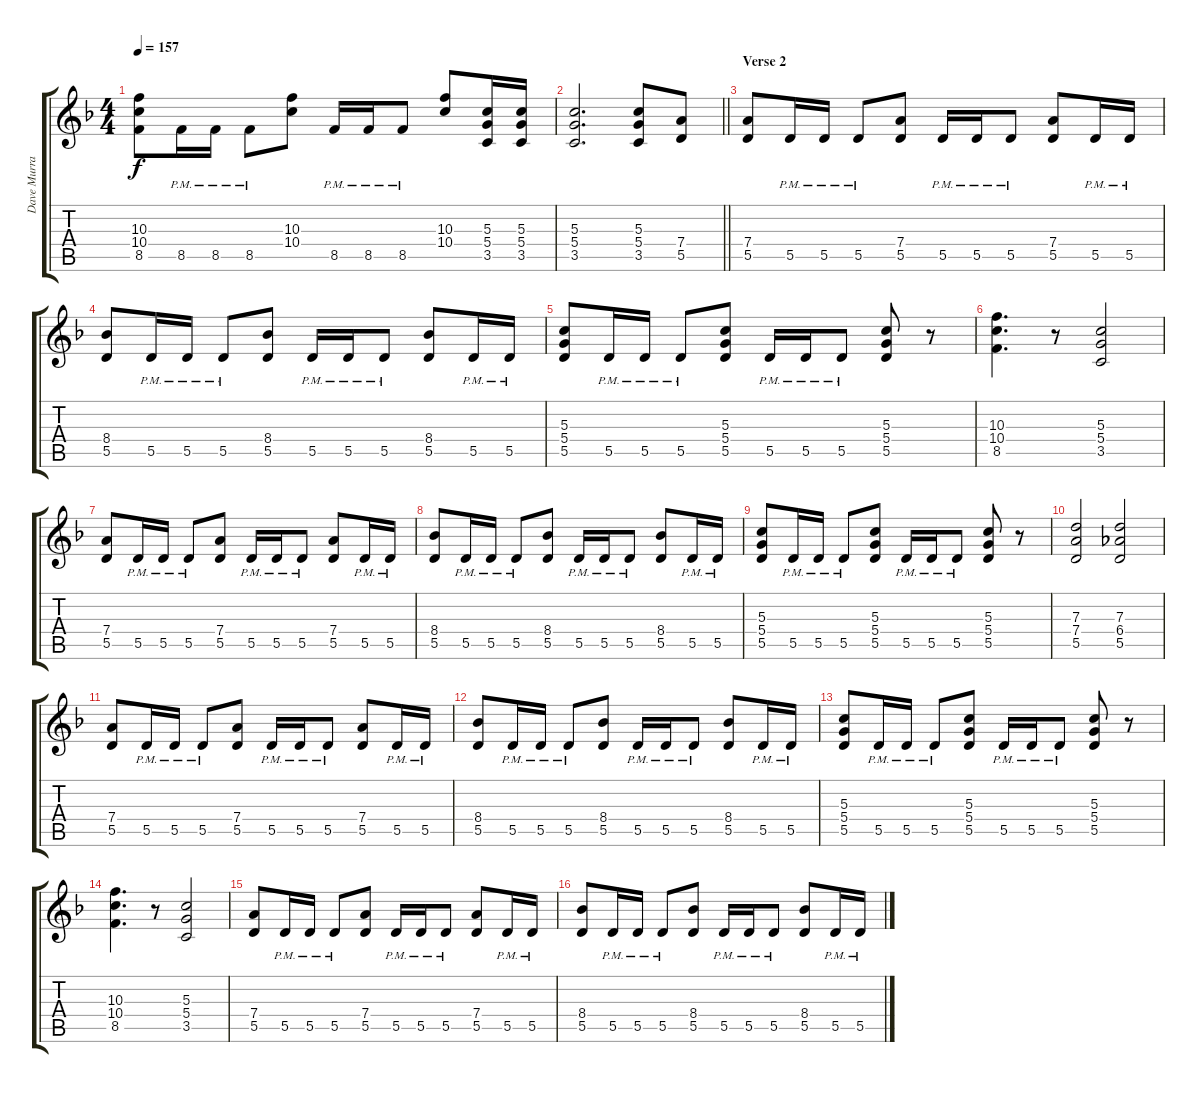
\track ("Dave Murray" "Dave Murra") {instrument overdrivenguitar}
\staff {score tabs}
\tuning (E4 B3 G3 D3 A2 E2) {hide}
\ts (4 4)
\tempo 157
\clef g2
\ks f
(10.3 10.4 8.5).8{dy f} 8.5{pm}.16 8.5{pm}.16 8.5{pm}.8 (10.3 10.4).8 8.5{pm}.16 8.5{pm}.16 8.5{pm}.8 (10.3 10.4).8 (5.3 5.4 3.5).16 (5.3 5.4 3.5).16 |
\barLineRight lightlight
(5.3 5.4 3.5).2{d} (5.3 5.4 3.5).8 (7.4 5.5).8 |
\section ("" "Verse 2")
(7.4 5.5).8 5.5{pm}.16 5.5{pm}.16 5.5{pm}.8 (7.4 5.5).8 5.5{pm}.16 5.5{pm}.16 5.5{pm}.8 (7.4 5.5).8 5.5{pm}.16 5.5{pm}.16 |
(8.4 5.5).8 5.5{pm}.16 5.5{pm}.16 5.5{pm}.8 (8.4 5.5).8 5.5{pm}.16 5.5{pm}.16 5.5{pm}.8 (8.4 5.5).8 5.5{pm}.16 5.5{pm}.16 |
(5.3 5.4 5.5).8 5.5{pm}.16 5.5{pm}.16 5.5{pm}.8 (5.3 5.4 5.5).8 5.5{pm}.16 5.5{pm}.16 5.5{pm}.8 (5.3 5.4 5.5).8 r.8 |
(10.3 10.4 8.5).4{d} r.8 (5.3 5.4 3.5).2 |
(7.4 5.5).8 5.5{pm}.16 5.5{pm}.16 5.5{pm}.8 (7.4 5.5).8 5.5{pm}.16 5.5{pm}.16 5.5{pm}.8 (7.4 5.5).8 5.5{pm}.16 5.5{pm}.16 |
(8.4 5.5).8 5.5{pm}.16 5.5{pm}.16 5.5{pm}.8 (8.4 5.5).8 5.5{pm}.16 5.5{pm}.16 5.5{pm}.8 (8.4 5.5).8 5.5{pm}.16 5.5{pm}.16 |
(5.3 5.4 5.5).8 5.5{pm}.16 5.5{pm}.16 5.5{pm}.8 (5.3 5.4 5.5).8 5.5{pm}.16 5.5{pm}.16 5.5{pm}.8 (5.3 5.4 5.5).8 r.8 |
(7.3 7.4 5.5).2 (7.3 6.4 5.5).2 |
(7.4 5.5).8 5.5{pm}.16 5.5{pm}.16 5.5{pm}.8 (7.4 5.5).8 5.5{pm}.16 5.5{pm}.16 5.5{pm}.8 (7.4 5.5).8 5.5{pm}.16 5.5{pm}.16 |
(8.4 5.5).8 5.5{pm}.16 5.5{pm}.16 5.5{pm}.8 (8.4 5.5).8 5.5{pm}.16 5.5{pm}.16 5.5{pm}.8 (8.4 5.5).8 5.5{pm}.16 5.5{pm}.16 |
(5.3 5.4 5.5).8 5.5{pm}.16 5.5{pm}.16 5.5{pm}.8 (5.3 5.4 5.5).8 5.5{pm}.16 5.5{pm}.16 5.5{pm}.8 (5.3 5.4 5.5).8 r.8 |
(10.3 10.4 8.5).4{d} r.8 (5.3 5.4 3.5).2 |
(7.4 5.5).8 5.5{pm}.16 5.5{pm}.16 5.5{pm}.8 (7.4 5.5).8 5.5{pm}.16 5.5{pm}.16 5.5{pm}.8 (7.4 5.5).8 5.5{pm}.16 5.5{pm}.16 |
(8.4 5.5).8 5.5{pm}.16 5.5{pm}.16 5.5{pm}.8 (8.4 5.5).8 5.5{pm}.16 5.5{pm}.16 5.5{pm}.8 (8.4 5.5).8 5.5{pm}.16 5.5{pm}.16
